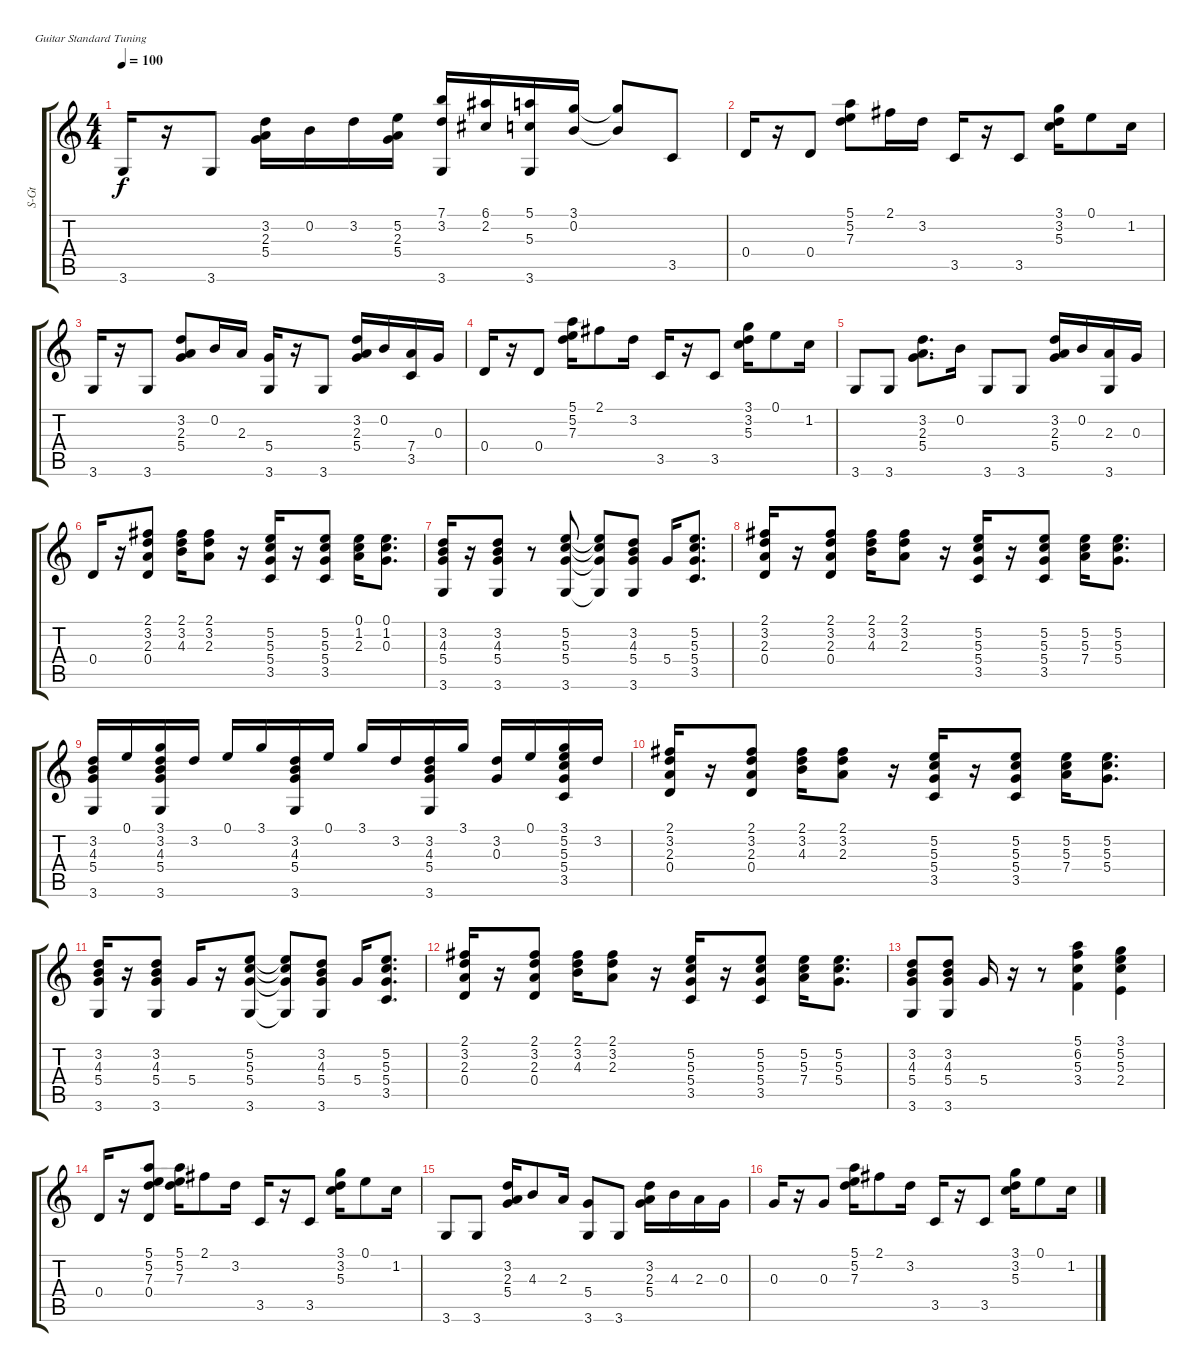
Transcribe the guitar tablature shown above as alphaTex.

\bracketExtendMode groupsimilarinstruments
\otherSystemsTrackNameOrientation horizontal
\track ("Piano" "S-Gt") {instrument acousticgrandpiano}
\staff {score tabs}
\tuning (E4 B3 G3 D3 A2 E2)
\displaytranspose 12
\ts (4 4)
\tempo 100
\clef g2
\ks c
3.6.16{dy f beam Up} r.16{beam Up} 3.6.8{beam Up} (3.2 2.3 5.4).16{beam Down} 0.2.16{beam Down} 3.2.16{beam Down} (5.2 2.3 5.4).16{beam Down} (7.1 3.2 3.6).16{beam Up} (6.1{acc #} 2.2{acc #}).16{beam Up} (5.1 5.3 3.6).16{beam Up} (3.1 0.2).16{beam Up} (3.1{t} 0.2{t}).8{beam Up} 3.5.8{beam Up} |
0.4.16{beam Up} r.16{beam Up} 0.4.8{beam Up} (5.1 5.2 7.3).8{beam Down} 2.1{acc #}.16{beam Down} 3.2.16{beam Down} 3.5.16{beam Up} r.16{beam Up} 3.5.8{beam Up} (3.1 3.2 5.3).16{beam Down} 0.1.8{beam Down} 1.2.16{beam Down} |
3.6.16{beam Up} r.16{beam Up} 3.6.8{beam Up} (3.2 2.3 5.4).8{beam Up} 0.2.16{beam Up} 2.3.16{beam Up} (5.4 3.6).16{beam Up} r.16{beam Up} 3.6.8{beam Up} (3.2 2.3 5.4).16{beam Up} 0.2.16{beam Up} (7.4 3.5).16{beam Up} 0.3.16{beam Up} |
0.4.16{beam Up} r.16{beam Up} 0.4.8{beam Up} (5.1 5.2 7.3).16{beam Down} 2.1{acc #}.8{beam Down} 3.2.16{beam Down} 3.5.16{beam Up} r.16{beam Up} 3.5.8{beam Up} (3.1 3.2 5.3).16{beam Down} 0.1.8{beam Down} 1.2.16{beam Down} |
3.6.8{beam Up} 3.6.8{beam Up} (3.2 2.3 5.4).8{d beam Down} 0.2.16{beam Down} 3.6.8{beam Up} 3.6.8{beam Up} (3.2 2.3 5.4).16{beam Up} 0.2.16{beam Up} (2.3 3.6).16{beam Up} 0.3.16{beam Up} |
0.4.16{beam Up} r.16{beam Up} (2.1{acc #} 3.2 2.3 0.4).8{beam Up} (2.1{acc #} 3.2 4.3).16{beam Down} (2.1{acc #} 3.2 2.3).8{beam Down} r.16{beam Down} (5.2 5.3 5.4 3.5).16{beam Up} r.16{beam Up} (5.2 5.3 5.4 3.5).8{beam Up} (0.1 1.2 2.3).16{beam Down} (0.1 1.2 0.3).8{d beam Down} |
(3.2 4.3 5.4 3.6).16{beam Up} r.16{beam Up} (3.2 4.3 5.4 3.6).8{beam Up} r.8{beam Up} (5.2 5.3 5.4 3.6).8{beam Up} (5.2{t} 5.3{t} 5.4{t} 3.6{t}).8{beam Up} (3.2 4.3 5.4 3.6).8{beam Up} 5.4.16{beam Up} (5.2 5.3 5.4 3.5).8{d beam Up} |
(2.1{acc #} 3.2 2.3 0.4).16{beam Up} r.16{beam Up} (2.1{acc #} 3.2 2.3 0.4).8{beam Up} (2.1{acc #} 3.2 4.3).16{beam Down} (2.1{acc #} 3.2 2.3).8{beam Down} r.16{beam Down} (5.2 5.3 5.4 3.5).16{beam Up} r.16{beam Up} (5.2 5.3 5.4 3.5).8{beam Up} (5.2 5.3 7.4).16{beam Down} (5.2 5.3 5.4).8{d beam Down} |
(3.2 4.3 5.4 3.6).16{beam Up} 0.1.16{beam Up} (3.1 3.2 4.3 5.4 3.6).16{beam Up} 3.2.16{beam Up} 0.1.16{beam Up} 3.1.16{beam Up} (3.2 4.3 5.4 3.6).16{beam Up} 0.1.16{beam Up} 3.1.16{beam Up} 3.2.16{beam Up} (3.2 4.3 5.4 3.6).16{beam Up} 3.1.16{beam Up} (3.2 0.3).16{beam Up} 0.1.16{beam Up} (3.1 5.2 5.3 5.4 3.5).16{beam Up} 3.2.16{beam Up} |
(2.1{acc #} 3.2 2.3 0.4).16{beam Up} r.16{beam Up} (2.1{acc #} 3.2 2.3 0.4).8{beam Up} (2.1{acc #} 3.2 4.3).16{beam Down} (2.1{acc #} 3.2 2.3).8{beam Down} r.16{beam Down} (5.2 5.3 5.4 3.5).16{beam Up} r.16{beam Up} (5.2 5.3 5.4 3.5).8{beam Up} (5.2 5.3 7.4).16{beam Down} (5.2 5.3 5.4).8{d beam Down} |
(3.2 4.3 5.4 3.6).16{beam Up} r.16{beam Up} (3.2 4.3 5.4 3.6).8{beam Up} 5.4.16{beam Up} r.16{beam Up} (5.2 5.3 5.4 3.6).8{beam Up} (5.2{t} 5.3{t} 5.4{t} 3.6{t}).8{beam Up} (3.2 4.3 5.4 3.6).8{beam Up} 5.4.16{beam Up} (5.2 5.3 5.4 3.5).8{d beam Up} |
(2.1{acc #} 3.2 2.3 0.4).16{beam Up} r.16{beam Up} (2.1{acc #} 3.2 2.3 0.4).8{beam Up} (2.1{acc #} 3.2 4.3).16{beam Down} (2.1{acc #} 3.2 2.3).8{beam Down} r.16{beam Down} (5.2 5.3 5.4 3.5).16{beam Up} r.16{beam Up} (5.2 5.3 5.4 3.5).8{beam Up} (5.2 5.3 7.4).16{beam Down} (5.2 5.3 5.4).8{d beam Down} |
(3.2 4.3 5.4 3.6).8{beam Up} (3.2 4.3 5.4 3.6).8{beam Up} 5.4.16{beam Up} r.16{beam Up} r.8{beam Up} (5.1 6.2 5.3 3.4).4{beam Down} (3.1 5.2 5.3 2.4).4{beam Down} |
0.4.16{beam Up} r.16{beam Up} (5.1 5.2 7.3 0.4).8{beam Up} (5.1 5.2 7.3).16{beam Down} 2.1{acc #}.8{beam Down} 3.2.16{beam Down} 3.5.16{beam Up} r.16{beam Up} 3.5.8{beam Up} (3.1 3.2 5.3).16{beam Down} 0.1.8{beam Down} 1.2.16{beam Down} |
3.6.8{beam Up} 3.6.8{beam Up} (3.2 2.3 5.4).16{beam Up} 4.3.8{beam Up} 2.3.16{beam Up} (5.4 3.6).8{beam Up} 3.6.8{beam Up} (3.2 2.3 5.4).16{beam Down} 4.3.16{beam Down} 2.3.16{beam Down} 0.3.16{beam Down} |
0.3.16{beam Up} r.16{beam Up} 0.3.8{beam Up} (5.1 5.2 7.3).16{beam Down} 2.1{acc #}.8{beam Down} 3.2.16{beam Down} 3.5.16{beam Up} r.16{beam Up} 3.5.8{beam Up} (3.1 3.2 5.3).16{beam Down} 0.1.8{beam Down} 1.2.16{beam Down}
